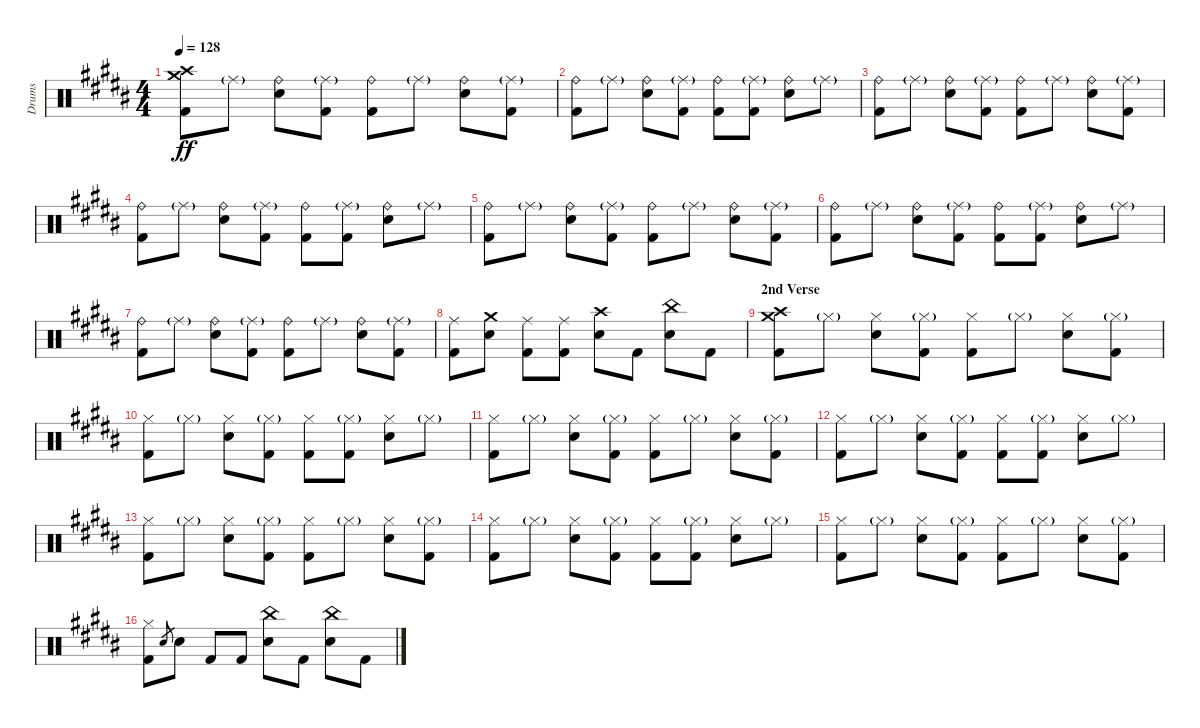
\bracketExtendMode groupsimilarinstruments
\otherSystemsTrackNameOrientation horizontal
\track ("Drumkit" "Drums") {defaultSystemsLayout 4 instrument percussion}
\staff {score}
\articulation defaults
\ts (4 4)
\tempo 128
\clef neutral
\ks b
("Crash medium (hit)"{acc bb} "Kick (hit) 2"{acc bb} "Crash high (hit)"{acc bb}).8{dy ff} "Ride (middle)"{g acc bb}.8 ("Ride (bell)"{acc bb} "Snare (hit) 2"{acc bb}).8 ("Ride (middle)"{g acc bb} "Kick (hit) 2"{acc bb}).8 ("Ride (bell)"{acc bb} "Kick (hit) 2"{acc bb}).8 "Ride (middle)"{g acc bb}.8 ("Ride (bell)"{acc bb} "Snare (hit) 2"{acc bb}).8 ("Ride (middle)"{g acc bb} "Kick (hit) 2"{acc bb}).8 |
("Kick (hit) 2"{acc bb} "Ride (bell)"{acc bb}).8 "Ride (middle)"{g acc bb}.8 ("Ride (bell)"{acc bb} "Snare (hit) 2"{acc bb}).8 ("Ride (middle)"{g acc bb} "Kick (hit) 2"{acc bb}).8 ("Ride (bell)"{acc bb} "Kick (hit) 2"{acc bb}).8 ("Ride (middle)"{g acc bb} "Kick (hit) 2"{acc bb}).8 ("Ride (bell)"{acc bb} "Snare (hit) 2"{acc bb}).8 "Ride (middle)"{g acc bb}.8 |
("Kick (hit) 2"{acc bb} "Ride (bell)"{acc bb}).8 "Ride (middle)"{g acc bb}.8 ("Ride (bell)"{acc bb} "Snare (hit) 2"{acc bb}).8 ("Ride (middle)"{g acc bb} "Kick (hit) 2"{acc bb}).8 ("Ride (bell)"{acc bb} "Kick (hit) 2"{acc bb}).8 "Ride (middle)"{g acc bb}.8 ("Ride (bell)"{acc bb} "Snare (hit) 2"{acc bb}).8 ("Ride (middle)"{g acc bb} "Kick (hit) 2"{acc bb}).8 |
("Kick (hit) 2"{acc bb} "Ride (bell)"{acc bb}).8 "Ride (middle)"{g acc bb}.8 ("Ride (bell)"{acc bb} "Snare (hit) 2"{acc bb}).8 ("Ride (middle)"{g acc bb} "Kick (hit) 2"{acc bb}).8 ("Ride (bell)"{acc bb} "Kick (hit) 2"{acc bb}).8 ("Ride (middle)"{g acc bb} "Kick (hit) 2"{acc bb}).8 ("Ride (bell)"{acc bb} "Snare (hit) 2"{acc bb}).8 "Ride (middle)"{g acc bb}.8 |
("Kick (hit) 2"{acc bb} "Ride (bell)"{acc bb}).8 "Ride (middle)"{g acc bb}.8 ("Ride (bell)"{acc bb} "Snare (hit) 2"{acc bb}).8 ("Ride (middle)"{g acc bb} "Kick (hit) 2"{acc bb}).8 ("Ride (bell)"{acc bb} "Kick (hit) 2"{acc bb}).8 "Ride (middle)"{g acc bb}.8 ("Ride (bell)"{acc bb} "Snare (hit) 2"{acc bb}).8 ("Ride (middle)"{g acc bb} "Kick (hit) 2"{acc bb}).8 |
("Kick (hit) 2"{acc bb} "Ride (bell)"{acc bb}).8 "Ride (middle)"{g acc bb}.8 ("Ride (bell)"{acc bb} "Snare (hit) 2"{acc bb}).8 ("Ride (middle)"{g acc bb} "Kick (hit) 2"{acc bb}).8 ("Ride (bell)"{acc bb} "Kick (hit) 2"{acc bb}).8 ("Ride (middle)"{g acc bb} "Kick (hit) 2"{acc bb}).8 ("Ride (bell)"{acc bb} "Snare (hit) 2"{acc bb}).8 "Ride (middle)"{g acc bb}.8 |
("Kick (hit) 2"{acc bb} "Ride (bell)"{acc bb}).8 "Ride (middle)"{g acc bb}.8 ("Ride (bell)"{acc bb} "Snare (hit) 2"{acc bb}).8 ("Ride (middle)"{g acc bb} "Kick (hit) 2"{acc bb}).8 ("Ride (bell)"{acc bb} "Kick (hit) 2"{acc bb}).8 "Ride (middle)"{g acc bb}.8 ("Ride (bell)"{acc bb} "Snare (hit) 2"{acc bb}).8 ("Ride (middle)"{g acc bb} "Kick (hit) 2"{acc bb}).8 |
("Ride (middle)"{acc bb} "Kick (hit) 2"{acc bb}).8 ("Crash medium (hit)"{acc bb} "Snare (hit) 2"{acc bb}).8 ("Ride (middle)"{acc bb} "Kick (hit) 2"{acc bb}).8 ("Ride (middle)"{acc bb} "Kick (hit) 2"{acc bb}).8 ("Crash high (hit)"{acc bb} "Snare (hit) 2"{acc bb}).8 "Kick (hit) 2"{acc bb}.8 ("Snare (hit) 2"{acc bb} "China (hit)"{acc bb}).8 "Kick (hit) 2"{acc bb}.8 |
\section ("" "2nd Verse")
("Crash medium (hit)"{acc bb} "Kick (hit) 2"{acc bb} "Crash high (hit)"{acc bb}).8 "Hi-Hat (closed)"{g acc bb}.8 ("Hi-Hat (closed)"{acc bb} "Snare (hit) 2"{acc bb}).8 ("Hi-Hat (closed)"{g acc bb} "Kick (hit) 2"{acc bb}).8 ("Hi-Hat (closed)"{acc bb} "Kick (hit) 2"{acc bb}).8 "Hi-Hat (closed)"{g acc bb}.8 ("Hi-Hat (closed)"{acc bb} "Snare (hit) 2"{acc bb}).8 ("Hi-Hat (closed)"{g acc bb} "Kick (hit) 2"{acc bb}).8 |
("Hi-Hat (closed)"{acc bb} "Kick (hit) 2"{acc bb}).8 "Hi-Hat (closed)"{g acc bb}.8 ("Hi-Hat (closed)"{acc bb} "Snare (hit) 2"{acc bb}).8 ("Hi-Hat (closed)"{g acc bb} "Kick (hit) 2"{acc bb}).8 ("Hi-Hat (closed)"{acc bb} "Kick (hit) 2"{acc bb}).8 ("Hi-Hat (closed)"{g acc bb} "Kick (hit) 2"{acc bb}).8 ("Hi-Hat (closed)"{acc bb} "Snare (hit) 2"{acc bb}).8 "Hi-Hat (closed)"{g acc bb}.8 |
("Hi-Hat (closed)"{acc bb} "Kick (hit) 2"{acc bb}).8 "Hi-Hat (closed)"{g acc bb}.8 ("Hi-Hat (closed)"{acc bb} "Snare (hit) 2"{acc bb}).8 ("Hi-Hat (closed)"{g acc bb} "Kick (hit) 2"{acc bb}).8 ("Hi-Hat (closed)"{acc bb} "Kick (hit) 2"{acc bb}).8 "Hi-Hat (closed)"{g acc bb}.8 ("Hi-Hat (closed)"{acc bb} "Snare (hit) 2"{acc bb}).8 ("Hi-Hat (closed)"{g acc bb} "Kick (hit) 2"{acc bb}).8 |
("Hi-Hat (closed)"{acc bb} "Kick (hit) 2"{acc bb}).8 "Hi-Hat (closed)"{g acc bb}.8 ("Hi-Hat (closed)"{acc bb} "Snare (hit) 2"{acc bb}).8 ("Hi-Hat (closed)"{g acc bb} "Kick (hit) 2"{acc bb}).8 ("Hi-Hat (closed)"{acc bb} "Kick (hit) 2"{acc bb}).8 ("Hi-Hat (closed)"{g acc bb} "Kick (hit) 2"{acc bb}).8 ("Hi-Hat (closed)"{acc bb} "Snare (hit) 2"{acc bb}).8 "Hi-Hat (closed)"{g acc bb}.8 |
("Hi-Hat (closed)"{acc bb} "Kick (hit) 2"{acc bb}).8 "Hi-Hat (closed)"{g acc bb}.8 ("Hi-Hat (closed)"{acc bb} "Snare (hit) 2"{acc bb}).8 ("Hi-Hat (closed)"{g acc bb} "Kick (hit) 2"{acc bb}).8 ("Hi-Hat (closed)"{acc bb} "Kick (hit) 2"{acc bb}).8 "Hi-Hat (closed)"{g acc bb}.8 ("Hi-Hat (closed)"{acc bb} "Snare (hit) 2"{acc bb}).8 ("Hi-Hat (closed)"{g acc bb} "Kick (hit) 2"{acc bb}).8 |
("Hi-Hat (closed)"{acc bb} "Kick (hit) 2"{acc bb}).8 "Hi-Hat (closed)"{g acc bb}.8 ("Hi-Hat (closed)"{acc bb} "Snare (hit) 2"{acc bb}).8 ("Hi-Hat (closed)"{g acc bb} "Kick (hit) 2"{acc bb}).8 ("Hi-Hat (closed)"{acc bb} "Kick (hit) 2"{acc bb}).8 ("Hi-Hat (closed)"{g acc bb} "Kick (hit) 2"{acc bb}).8 ("Hi-Hat (closed)"{acc bb} "Snare (hit) 2"{acc bb}).8 "Hi-Hat (closed)"{g acc bb}.8 |
("Hi-Hat (closed)"{acc bb} "Kick (hit) 2"{acc bb}).8 "Hi-Hat (closed)"{g acc bb}.8 ("Hi-Hat (closed)"{acc bb} "Snare (hit) 2"{acc bb}).8 ("Hi-Hat (closed)"{g acc bb} "Kick (hit) 2"{acc bb}).8 ("Hi-Hat (closed)"{acc bb} "Kick (hit) 2"{acc bb}).8 "Hi-Hat (closed)"{g acc bb}.8 ("Hi-Hat (closed)"{acc bb} "Snare (hit) 2"{acc bb}).8 ("Hi-Hat (closed)"{g acc bb} "Kick (hit) 2"{acc bb}).8 |
("Hi-Hat (closed)"{acc bb} "Kick (hit) 2"{acc bb}).8 "Snare (hit) 2"{acc bb}.8{gr} "Snare (hit) 2"{acc bb}.8 "Kick (hit) 2"{acc bb}.8 "Kick (hit) 2"{acc bb}.8 ("Snare (hit) 2"{acc bb} "China (hit)"{acc bb}).8 "Kick (hit) 2"{acc bb}.8 ("Snare (hit) 2"{acc bb} "China (hit)"{acc bb}).8 "Kick (hit) 2"{acc bb}.8
